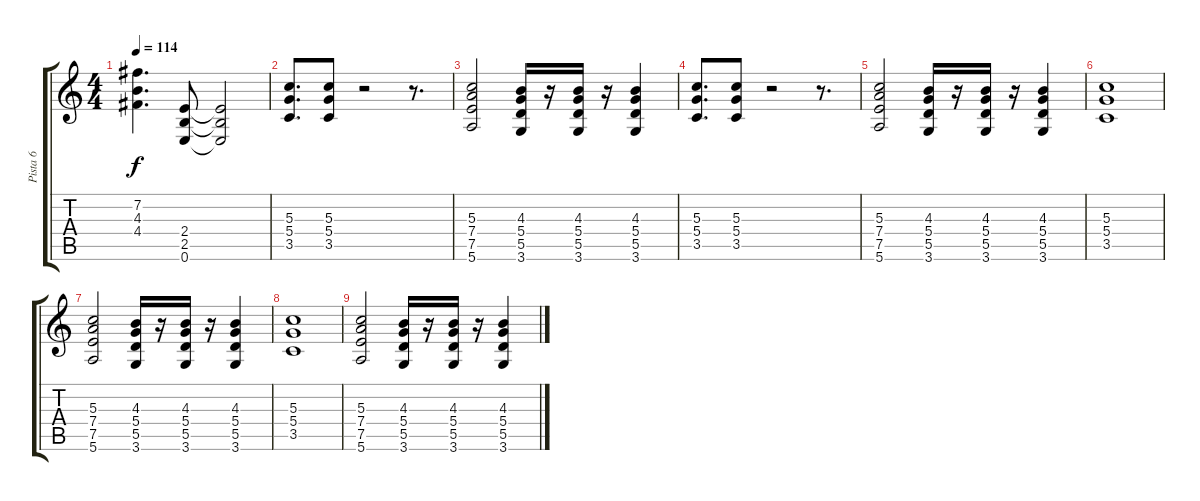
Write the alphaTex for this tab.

\track ("Pista 6" "Pista 6") {instrument distortionguitar}
\staff {score tabs}
\tuning (E4 B3 G3 D3 A2 E2) {hide}
\ts (4 4)
\tempo 114
\clef g2
\ks c
(7.2 4.3 4.4).4{d dy f} (2.4 2.5 0.6).8 (2.4{t} 2.5{t} 0.6{t}).2 |
(5.3 5.4 3.5).8{d} (5.3 5.4 3.5).8 r.2 r.8{d} |
(5.3 7.4 7.5 5.6).2 (4.3 5.4 5.5 3.6).16 r.16 (4.3 5.4 5.5 3.6).16 r.16 (4.3 5.4 5.5 3.6).4 |
(5.3 5.4 3.5).8{d} (5.3 5.4 3.5).8 r.2 r.8{d} |
(5.3 7.4 7.5 5.6).2 (4.3 5.4 5.5 3.6).16 r.16 (4.3 5.4 5.5 3.6).16 r.16 (4.3 5.4 5.5 3.6).4 |
(5.3 5.4 3.5).1 |
(5.3 7.4 7.5 5.6).2 (4.3 5.4 5.5 3.6).16 r.16 (4.3 5.4 5.5 3.6).16 r.16 (4.3 5.4 5.5 3.6).4 |
(5.3 5.4 3.5).1 |
(5.3 7.4 7.5 5.6).2 (4.3 5.4 5.5 3.6).16 r.16 (4.3 5.4 5.5 3.6).16 r.16 (4.3 5.4 5.5 3.6).4
